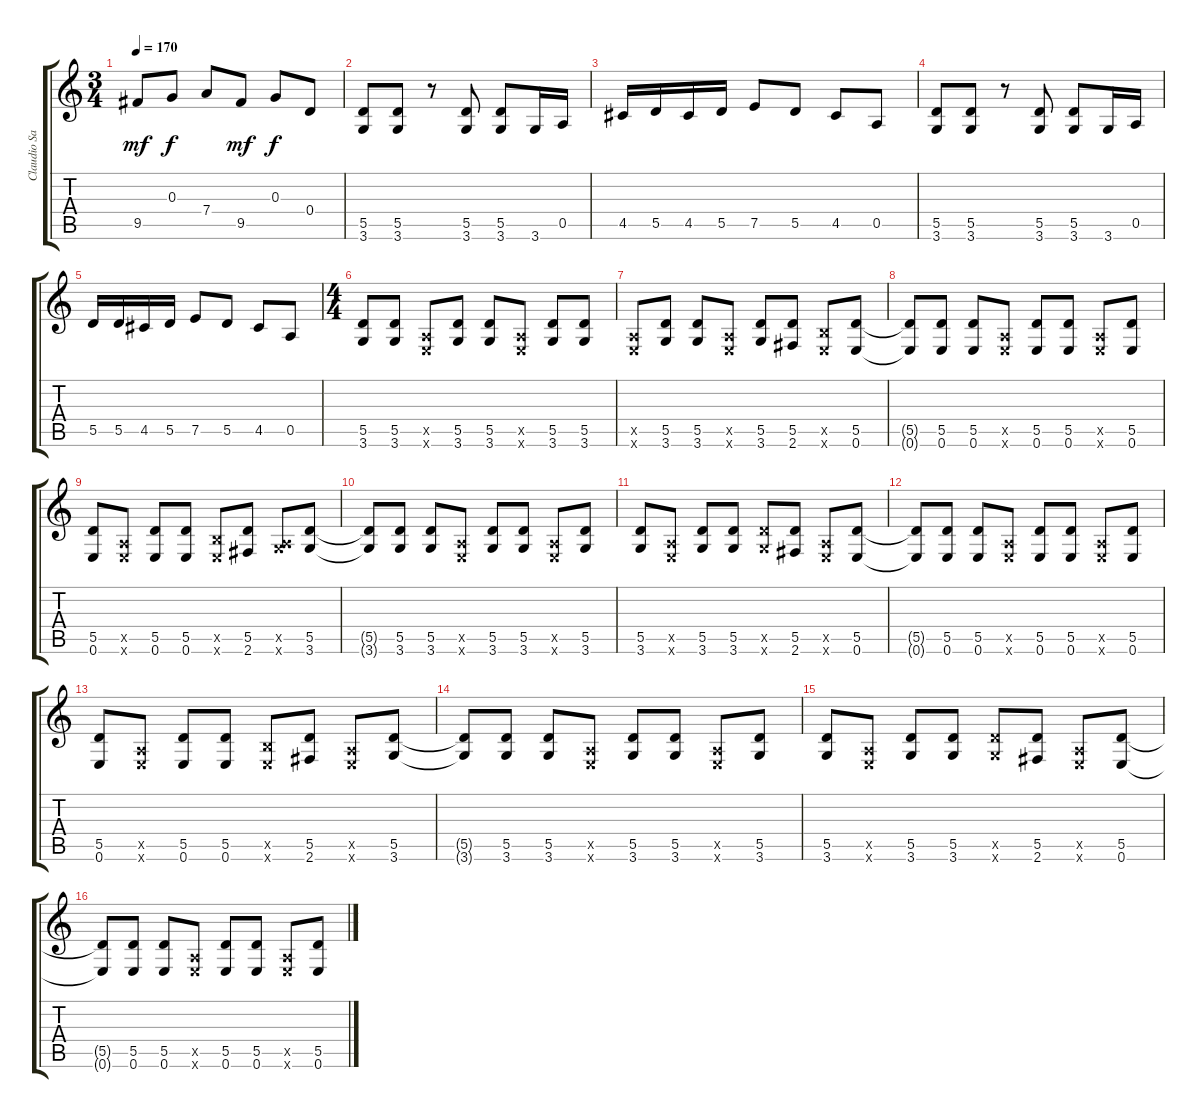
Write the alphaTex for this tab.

\track ("Claudio Sanchez" "Claudio Sa") {instrument distortionguitar}
\staff {score tabs}
\tuning (E4 B3 G3 D3 A2 E2) {hide}
\ts (3 4)
\tempo 170
\clef g2
\ks c
9.5.8{dy mf} 0.3.8{dy f} 7.4.8 9.5.8{dy mf} 0.3.8{dy f} 0.4.8 |
(5.5 3.6).8 (5.5 3.6).8 r.8 (5.5 3.6).8 (5.5 3.6).8 3.6.16 0.5.16 |
4.5.16 5.5.16 4.5.16 5.5.16 7.5.8 5.5.8 4.5.8 0.5.8 |
(5.5 3.6).8 (5.5 3.6).8 r.8 (5.5 3.6).8 (5.5 3.6).8 3.6.16 0.5.16 |
5.5.16 5.5.16 4.5.16 5.5.16 7.5.8 5.5.8 4.5.8 0.5.8 |
\ts (4 4)
(5.5 3.6).8 (5.5 3.6).8 (0.5{x} 0.6{x}).8 (5.5 3.6).8 (5.5 3.6).8 (0.5{x} 0.6{x}).8 (5.5 3.6).8 (5.5 3.6).8 |
(0.5{x} 0.6{x}).8 (5.5 3.6).8 (5.5 3.6).8 (0.5{x} 0.6{x}).8 (5.5 3.6).8 (5.5 2.6).8 (2.5{x} 0.6{x}).8 (5.5 0.6).8 |
(5.5{t} 0.6{t}).8 (5.5 0.6).8 (5.5 0.6).8 (0.5{x} 0.6{x}).8 (5.5 0.6).8 (5.5 0.6).8 (0.5{x} 0.6{x}).8 (5.5 0.6).8 |
(5.5 0.6).8 (0.5{x} 0.6{x}).8 (5.5 0.6).8 (5.5 0.6).8 (2.5{x} 0.6{x}).8 (5.5 2.6).8 (0.5{x} 3.6{x}).8 (5.5 3.6).8 |
(5.5{t} 3.6{t}).8 (5.5 3.6).8 (5.5 3.6).8 (0.5{x} 0.6{x}).8 (5.5 3.6).8 (5.5 3.6).8 (0.5{x} 0.6{x}).8 (5.5 3.6).8 |
(5.5 3.6).8 (0.5{x} 0.6{x}).8 (5.5 3.6).8 (5.5 3.6).8 (5.5{x} 3.6{x}).8 (5.5 2.6).8 (0.5{x} 0.6{x}).8 (5.5 0.6).8 |
(5.5{t} 0.6{t}).8 (5.5 0.6).8 (5.5 0.6).8 (0.5{x} 0.6{x}).8 (5.5 0.6).8 (5.5 0.6).8 (0.5{x} 0.6{x}).8 (5.5 0.6).8 |
(5.5 0.6).8 (0.5{x} 0.6{x}).8 (5.5 0.6).8 (5.5 0.6).8 (2.5{x} 0.6{x}).8 (5.5 2.6).8 (0.5{x} 0.6{x}).8 (5.5 3.6).8 |
(5.5{t} 3.6{t}).8 (5.5 3.6).8 (5.5 3.6).8 (0.5{x} 0.6{x}).8 (5.5 3.6).8 (5.5 3.6).8 (0.5{x} 0.6{x}).8 (5.5 3.6).8 |
(5.5 3.6).8 (0.5{x} 0.6{x}).8 (5.5 3.6).8 (5.5 3.6).8 (5.5{x} 3.6{x}).8 (5.5 2.6).8 (0.5{x} 0.6{x}).8 (5.5 0.6).8 |
(5.5{t} 0.6{t}).8 (5.5 0.6).8 (5.5 0.6).8 (0.5{x} 0.6{x}).8 (5.5 0.6).8 (5.5 0.6).8 (0.5{x} 0.6{x}).8 (5.5 0.6).8
